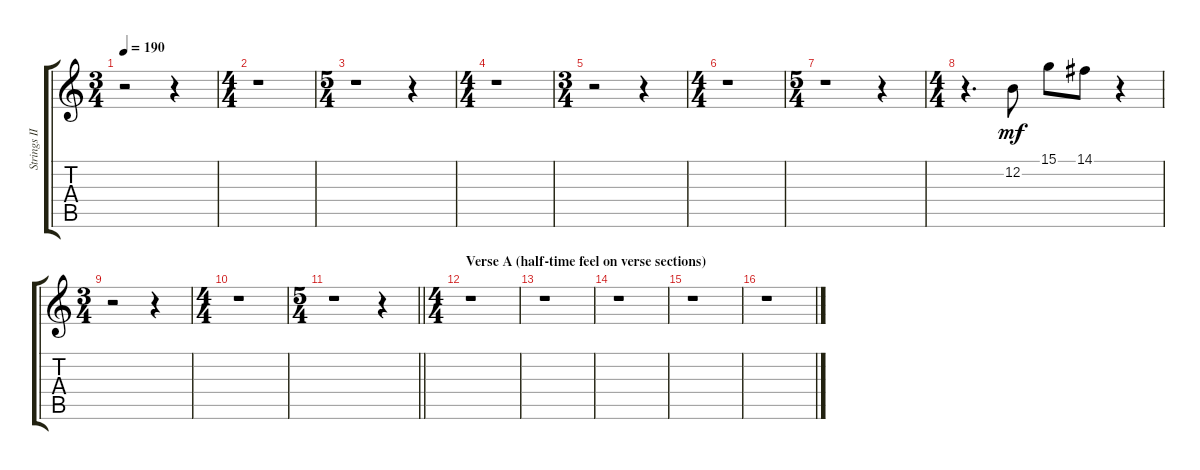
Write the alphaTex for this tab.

\track ("Strings II" "Strings II") {instrument stringensemble1}
\staff {score tabs}
\tuning (E4 B3 G3 D3 A2 E2) {hide}
\ts (3 4)
\tempo 190
\clef g2
\ks c
r.2{dy mf} r.4 |
\ts (4 4)
r.1 |
\ts (5 4)
r.1 r.4 |
\ts (4 4)
r.1 |
\ts (3 4)
r.2 r.4 |
\ts (4 4)
r.1 |
\ts (5 4)
r.1 r.4 |
\ts (4 4)
r.4{d} 12.2.8 15.1.8 14.1.8 r.4 |
\ts (3 4)
r.2 r.4 |
\ts (4 4)
r.1 |
\ts (5 4)
\barLineRight lightlight
r.1 r.4 |
\ts (4 4)
\section ("" "Verse A (half-time feel on verse sections)")
r.1 |
r.1 |
r.1 |
r.1 |
r.1
